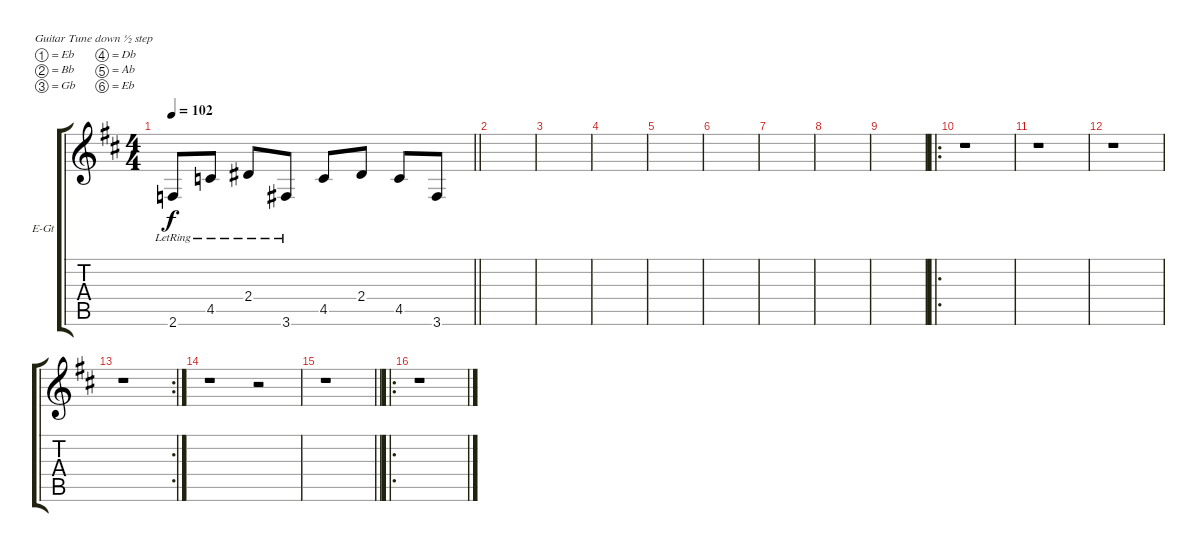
\bracketExtendMode groupsimilarinstruments
\firstSystemTrackNameOrientation horizontal
\otherSystemsTrackNameOrientation horizontal
\track ("Clean w'chorus" "E-Gt") {instrument electricguitarclean}
\staff {score tabs}
\tuning (Eb4 Bb3 Gb3 Db3 Ab2 Eb2)
\ts (4 4)
\tempo 102
\clef g2
\barLineRight lightlight
\ks d
2.6{lr}.8{dy f} 4.5{lr}.8 2.4{lr}.8 3.6{lr}.8 4.5.8 2.4.8 4.5.8 3.6.8 |
|
|
|
|
|
|
|
|
\ro
r.1 |
r.1 |
r.1 |
\rc 2
r.1 |
r.1 r.2 |
\barLineRight lightlight
r.1 |
\ro
r.1
